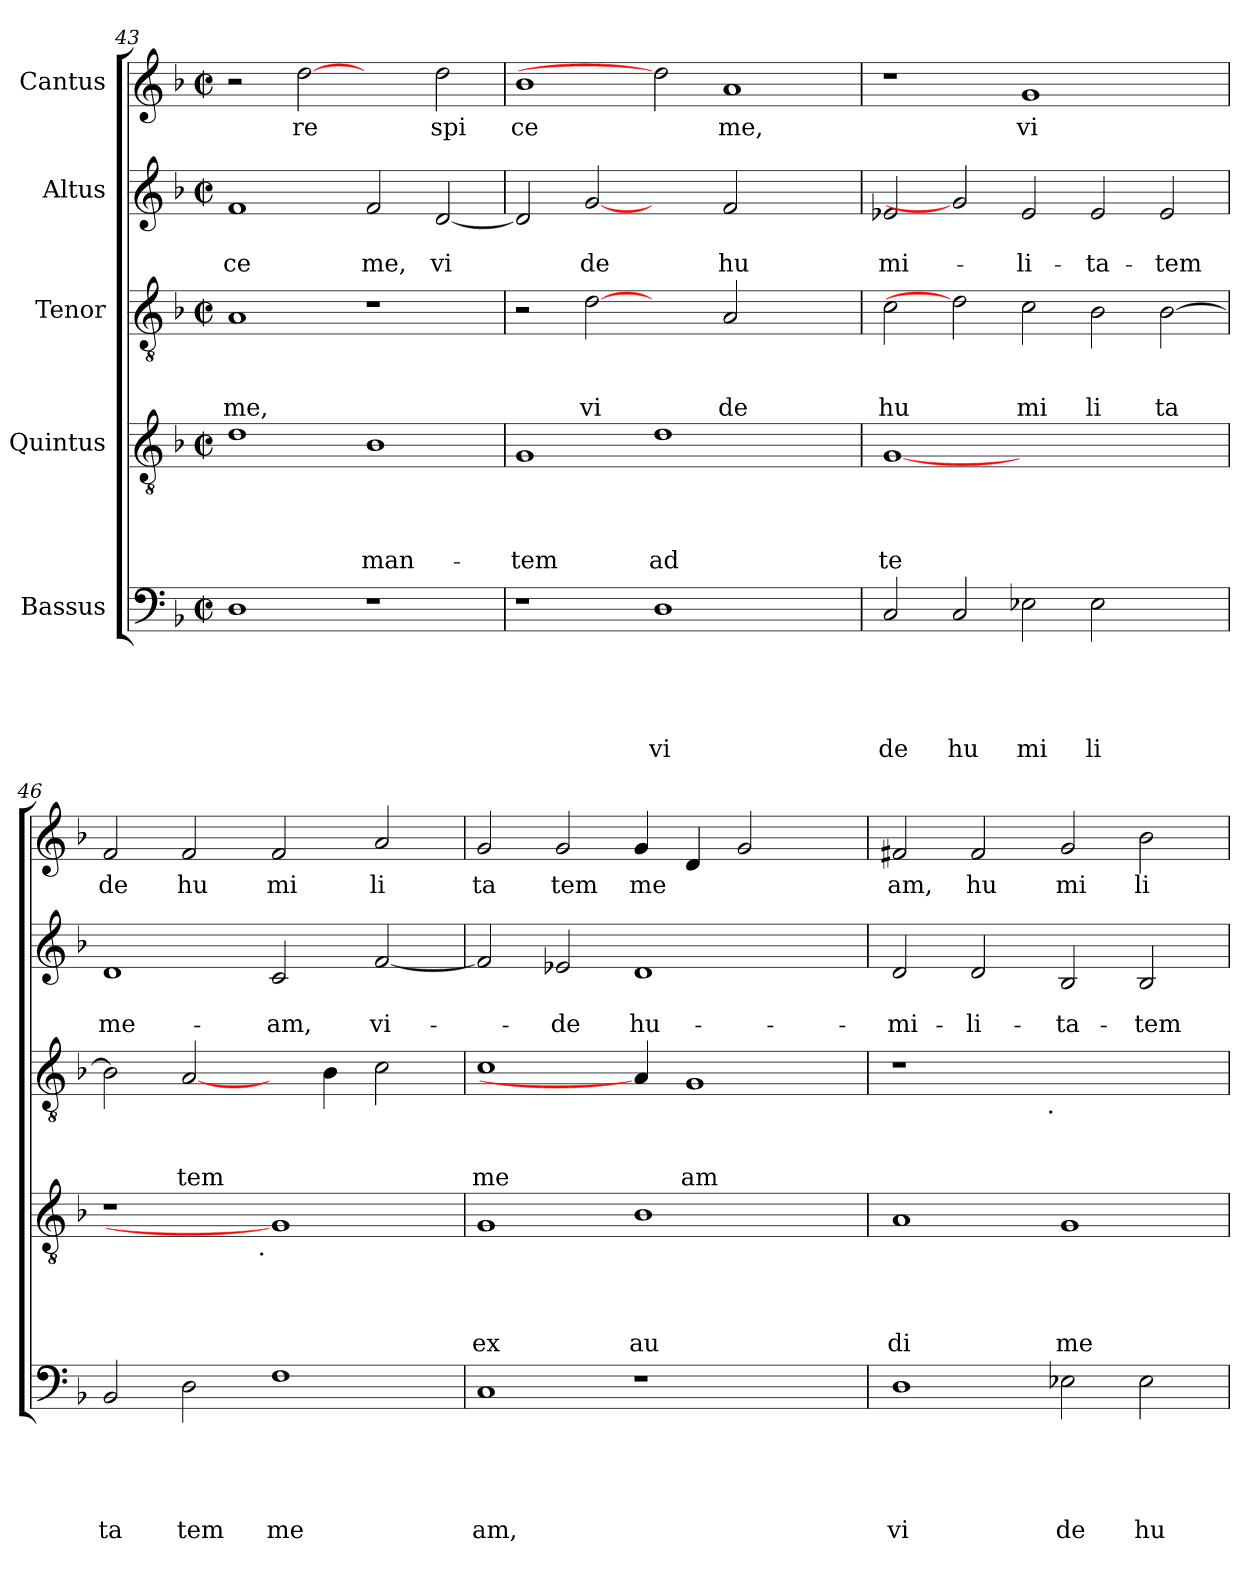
**kern	**text	**text	**text	**text	**text	**kern	**text	**text	**text	**text	**kern	**text	**text	**text	**kern	**text	**text	**kern	**text
*part5	*part5	*part5	*part5	*part5	*part5	*part4	*part4	*part4	*part4	*part4	*part3	*part3	*part3	*part3	*part2	*part2	*part2	*part1	*part1
*staff5	*staff5	*staff5	*staff5	*staff5	*staff5	*staff4	*staff4	*staff4	*staff4	*staff4	*staff3	*staff3	*staff3	*staff3	*staff2	*staff2	*staff2	*staff1	*staff1
*I"Bassus	*	*	*	*	*	*I"Quintus	*	*	*	*	*I"Tenor	*	*	*	*I"Altus	*	*	*I"Cantus	*
*clefF4	*	*	*	*	*	*clefGv2	*	*	*	*	*clefGv2	*	*	*	*clefG2	*	*	*clefG2	*
*k[b-]	*	*	*	*	*	*k[b-]	*	*	*	*	*k[b-]	*	*	*	*k[b-]	*	*	*k[b-]	*
*F:	*	*	*	*	*	*F:	*	*	*	*	*F:	*	*	*	*F:	*	*	*F:	*
*M2/2	*	*	*	*	*	*M2/2	*	*	*	*	*M2/2	*	*	*	*M2/2	*	*	*M2/2	*
*met(c|)	*	*	*	*	*	*met(c|)	*	*	*	*	*met(c|)	*	*	*	*met(c|)	*	*	*met(c|)	*
=43	=43	=43	=43	=43	=43	=43	=43	=43	=43	=43	=43	=43	=43	=43	=43	=43	=43	=43	=43
!	!	!	!	!	!	!	!	!	!	!	!	!	!	!LO:LY:b	!	!	!LO:LY:b	!	!
1D	.	.	.	.	.	1d	.	.	.	.	1A	.	.	me,	1f	.	ce	2r	.
!	!	!	!	!	!	!	!	!	!	!	!	!	!	!	!	!	!	!	!LO:LY:b
.	.	.	.	.	.	.	.	.	.	.	.	.	.	.	.	.	.	[2dd	re
!	!	!	!	!	!	!	!	!	!	!LO:LY:b	!	!	!	!	!	!	!LO:LY:b	!	!
1r	.	.	.	.	.	1B-	.	.	.	-man-	1r	.	.	.	2f/	.	me,	2ryy	.
!	!	!	!	!	!	!	!	!	!	!	!	!	!	!	!	!	!LO:LY:b	!	!LO:LY:b
.	.	.	.	.	.	.	.	.	.	.	.	.	.	.	[<2d/	.	vi	2dd\	spi
=44	=44	=44	=44	=44	=44	=44	=44	=44	=44	=44	=44	=44	=44	=44	=44	=44	=44	=44	=44
!	!	!	!	!	!	!	!	!	!	!LO:LY:b	!	!	!	!	!	!	!	!	!LO:LY:b
1r	.	.	.	.	.	1G	.	.	.	-tem	2r	.	.	.	2d/]	.	.	1b-	ce
!	!	!	!	!	!	!	!	!	!	!	!	!	!	!LO:LY:b	!	!	!LO:LY:b	!	!
.	.	.	.	.	.	.	.	.	.	.	[2d	.	.	vi	[2g	.	de	.	.
!	!	!	!	!	!LO:LY:b	!	!	!	!	!LO:LY:b	!	!	!	!	!	!	!	!	!
1D	.	.	.	.	vi	1d	.	.	.	ad	2ryy	.	.	.	2ryy	.	.	2dd]	.
!	!	!	!	!	!	!	!	!	!	!	!	!	!	!LO:LY:b	!	!	!LO:LY:b	!	!LO:LY:b
.	.	.	.	.	.	.	.	.	.	.	2A/	.	.	de	2f/	.	hu	1a	me,
2ryy	.	.	.	.	.	2ryy	.	.	.	.	2ryy	.	.	.	2ryy	.	.	.	.
!!LO:LB:g=z
=45	=45	=45	=45	=45	=45	=45	=45	=45	=45	=45	=45	=45	=45	=45	=45	=45	=45	=45	=45
!	!	!	!	!	!LO:LY:b	!	!	!	!	!LO:LY:b	!	!	!	!LO:LY:b	!	!	!LO:LY:b	!	!
2C/	.	.	.	.	de	[1G	.	.	.	te	2c\	.	.	hu	2e-X/	.	mi-	1r	.
!	!	!	!	!	!LO:LY:b	!	!	!	!	!	!	!	!	!	!	!	!	!	!
2C/	.	.	.	.	hu	.	.	.	.	.	2d]	.	.	.	2g]	.	.	.	.
!	!	!	!	!	!LO:LY:b	!	!	!	!	!	!	!	!	!LO:LY:b	!	!	!LO:LY:b	!	!LO:LY:b
2E-X\	.	.	.	.	mi	1.ryy	.	.	.	.	2c\	.	.	mi	2e-/	.	-li-	1g	vi
!	!	!	!	!	!LO:LY:b	!	!	!	!	!	!	!	!	!LO:LY:b	!	!	!LO:LY:b	!	!
2E-\	.	.	.	.	li	.	.	.	.	.	2B-\	.	.	li	2e-/	.	-ta-	.	.
!	!	!	!	!	!	!	!	!	!	!	!	!	!	!LO:LY:b	!	!	!LO:LY:b	!	!
2ryy	.	.	.	.	.	.	.	.	.	.	[>2B-\	.	.	ta	2e-/	.	-tem	2ryy	.
=46	=46	=46	=46	=46	=46	=46	=46	=46	=46	=46	=46	=46	=46	=46	=46	=46	=46	=46	=46
!	!	!	!	!	!LO:LY:b	!	!	!	!	!	!	!	!	!	!	!	!LO:LY:b	!	!LO:LY:b
*	*	*	*	*	*	*^	*	*	*	*	*	*	*	*	*	*	*	*	*
2BB-/	.	.	.	.	ta	1r	2ryy	.	.	.	.	2B-\]	.	.	.	1d	.	me-	2f/	de
!	!	!	!	!	!LO:LY:b	!	!	!	!	!	!	!	!	!	!LO:LY:b	!	!	!	!	!LO:LY:b
2D\	.	.	.	.	tem	.	4...ryy	.	.	.	.	[2A/	.	.	tem	.	.	.	2f/	hu
!	!	!	!	!	!	!	!LO:TX:b:t=.	!	!	!	!	!	!	!	!	!	!	!	!	!
.	.	.	.	.	.	.	1ryy	.	.	.	.	.	.	.	.	.	.	.	.	.
!	!	!	!	!	!LO:LY:b	!	!	!	!	!	!	!	!	!	!	!	!	!LO:LY:b	!	!LO:LY:b
1F	.	.	.	.	me	1G]	.	.	.	.	.	4ryy	.	.	.	2c/	.	-am,	2f/	mi
.	.	.	.	.	.	.	.	.	.	.	.	4B-\	.	.	.	.	.	.	.	.
!	!	!	!	!	!	!	!	!	!	!	!	!	!	!	!	!	!	!LO:LY:b	!	!LO:LY:b
.	.	.	.	.	.	.	.	.	.	.	.	2c\	.	.	.	[<2f/	.	vi-	2a/	li
.	.	.	.	.	.	.	32ryy	.	.	.	.	.	.	.	.	.	.	.	.	.
=47	=47	=47	=47	=47	=47	=47	=47	=47	=47	=47	=47	=47	=47	=47	=47	=47	=47	=47	=47	=47
!	!	!	!	!	!LO:LY:b	!	!	!	!	!	!LO:LY:b	!	!	!	!LO:LY:b	!	!	!	!	!LO:LY:b
*	*	*	*	*	*	*v	*v	*	*	*	*	*	*	*	*	*	*	*	*	*
1C	.	.	.	.	am,	1G	.	.	.	ex	1c	.	.	me	2f/]	.	.	2g/	ta
!	!	!	!	!	!	!	!	!	!	!	!	!	!	!	!	!	!LO:LY:b	!	!LO:LY:b
.	.	.	.	.	.	.	.	.	.	.	.	.	.	.	2e-X/	.	-de	2g/	tem
!	!	!	!	!	!	!	!	!	!	!LO:LY:b	!	!	!	!	!	!	!LO:LY:b	!	!LO:LY:b
1r	.	.	.	.	.	1B-	.	.	.	au	4A/]	.	.	.	1d	.	hu-	4g/	me
!	!	!	!	!	!	!	!	!	!	!	!	!	!	!LO:LY:b	!	!	!	!	!
.	.	.	.	.	.	.	.	.	.	.	1G	.	.	am	.	.	.	4d/	.
.	.	.	.	.	.	.	.	.	.	.	.	.	.	.	.	.	.	2g/	.
4ryy	.	.	.	.	.	4ryy	.	.	.	.	.	.	.	.	4ryy	.	.	4ryy	.
=48	=48	=48	=48	=48	=48	=48	=48	=48	=48	=48	=48	=48	=48	=48	=48	=48	=48	=48	=48
!	!	!	!	!	!LO:LY:b	!	!	!	!	!LO:LY:b	!	!	!	!	!	!	!LO:LY:b	!	!LO:LY:b
*	*	*	*	*	*	*	*	*	*	*	*^	*	*	*	*	*	*	*	*
1D	.	.	.	.	vi	1A	.	.	.	di	1r	2ryy	.	.	.	2d/	.	-mi-	2f#X/	am,
!	!	!	!	!	!	!	!	!	!	!	!	!	!	!	!	!	!	!LO:LY:b	!	!LO:LY:b
.	.	.	.	.	.	.	.	.	.	.	.	4...ryy	.	.	.	2d/	.	-li-	2f#/	hu
!	!	!	!	!	!	!	!	!	!	!	!	!LO:TX:b:t=.	!	!	!	!	!	!	!	!
.	.	.	.	.	.	.	.	.	.	.	.	1ryy	.	.	.	.	.	.	.	.
!	!	!	!	!	!LO:LY:b	!	!	!	!	!LO:LY:b	!	!	!	!	!	!	!	!LO:LY:b	!	!LO:LY:b
2E-X\	.	.	.	.	de	1G	.	.	.	me	1ryy	.	.	.	.	2B-/	.	-ta-	2g/	mi
!	!	!	!	!	!LO:LY:b	!	!	!	!	!	!	!	!	!	!	!	!	!LO:LY:b	!	!LO:LY:b
2E-\	.	.	.	.	hu	.	.	.	.	.	.	.	.	.	.	2B-/	.	-tem	2b-\	li
.	.	.	.	.	.	.	.	.	.	.	.	32ryy	.	.	.	.	.	.	.	.
*	*	*	*	*	*	*	*	*	*	*	*v	*v	*	*	*	*	*	*	*	*
=	=	=	=	=	=	=	=	=	=	=	=	=	=	=	=	=	=	=	=
*-	*-	*-	*-	*-	*-	*-	*-	*-	*-	*-	*-	*-	*-	*-	*-	*-	*-	*-	*-
